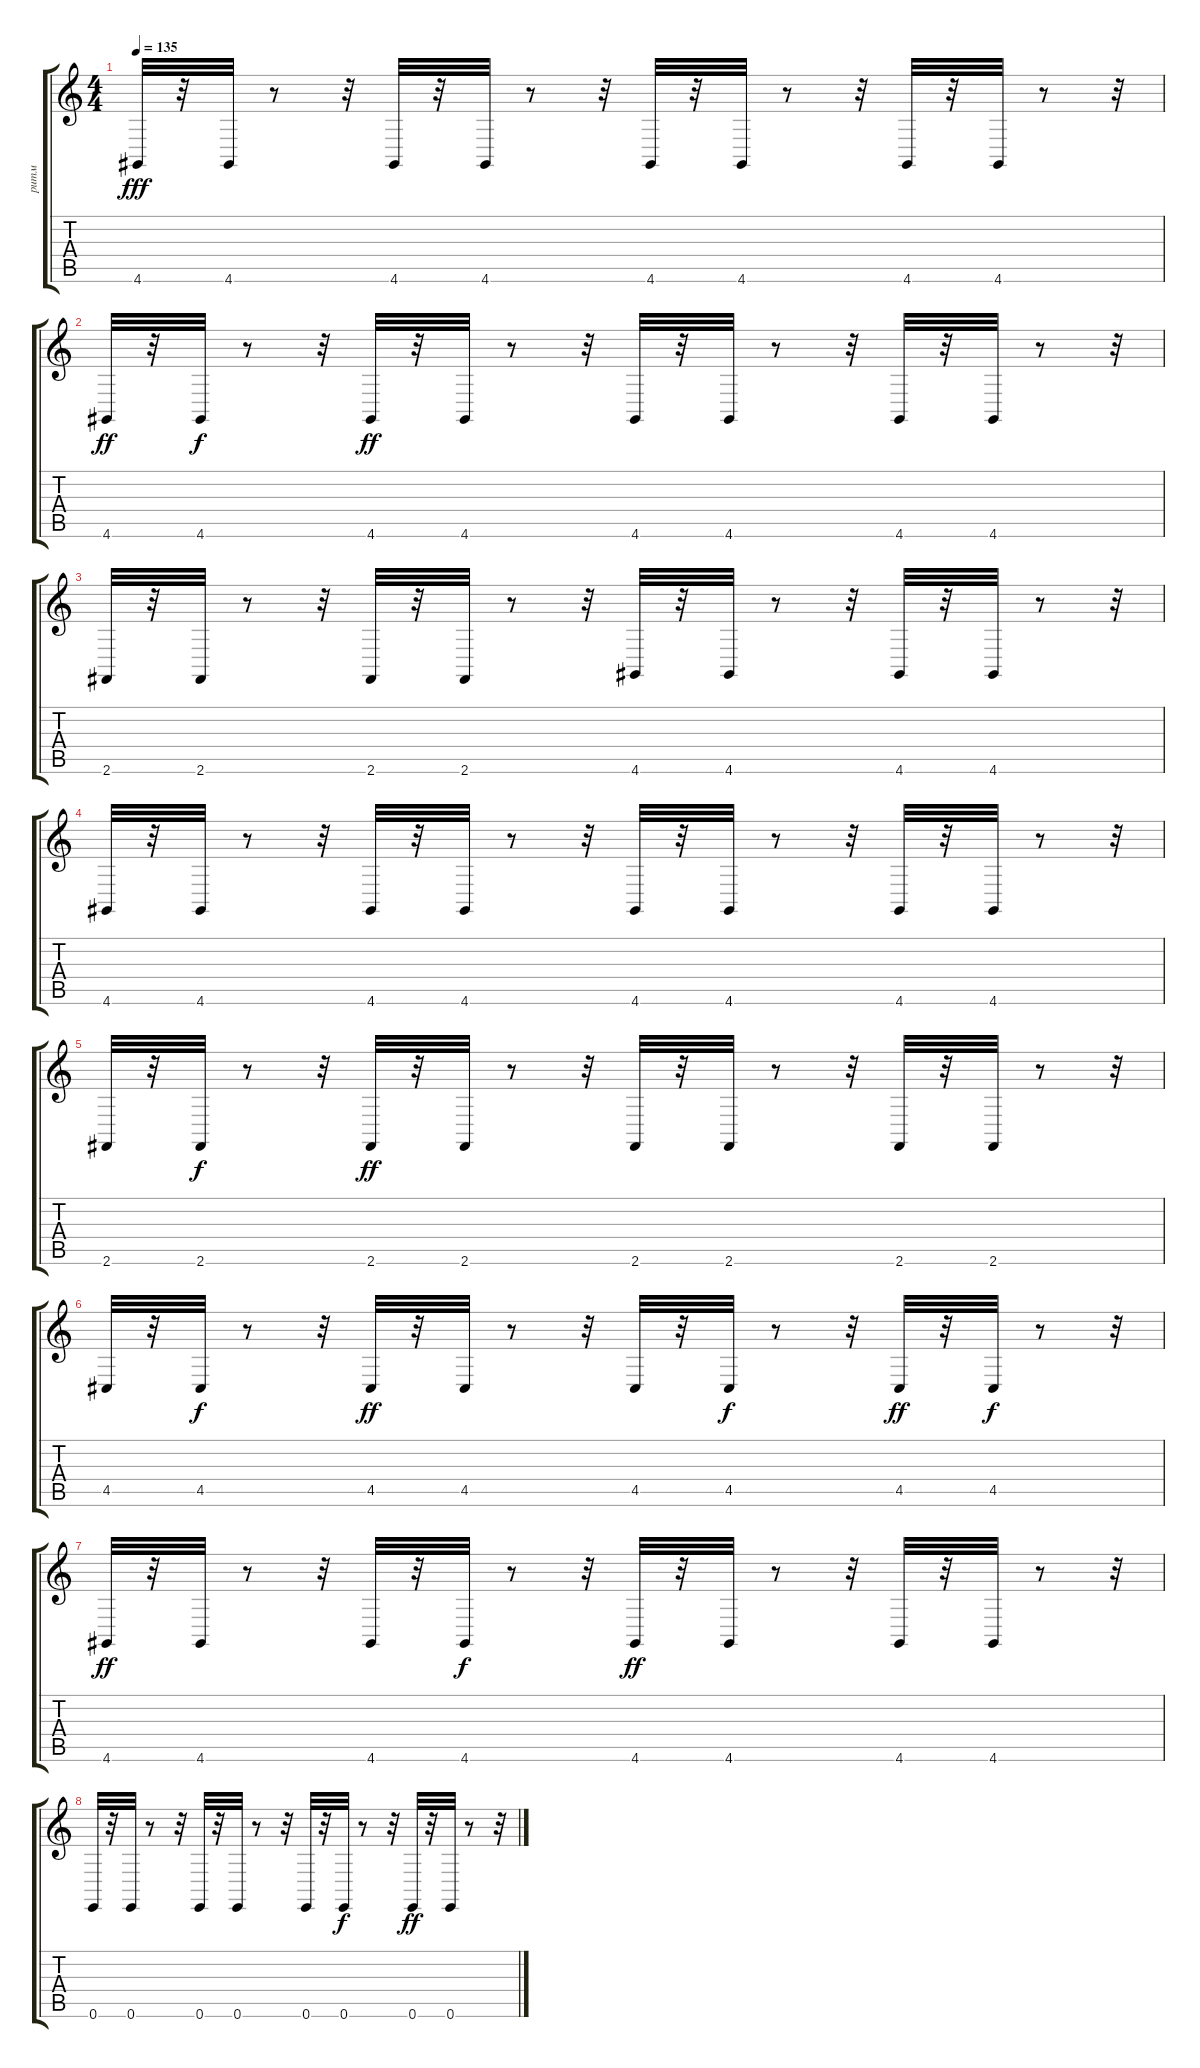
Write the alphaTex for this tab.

\track ("ритм" "ритм") {instrument orchestralharp}
\staff {score tabs}
\tuning (E4 B3 G3 D3 A2 E2) {hide}
\ts (4 4)
\tempo 135
\clef g2
\ks c
4.6.32{dy fff} r.32 4.6.32 r.8 r.32 4.6.32 r.32 4.6.32 r.8 r.32 4.6.32 r.32 4.6.32 r.8 r.32 4.6.32 r.32 4.6.32 r.8 r.32 |
4.6.32{dy ff} r.32 4.6.32{dy f} r.8 r.32 4.6.32{dy ff} r.32 4.6.32 r.8 r.32 4.6.32 r.32 4.6.32 r.8 r.32 4.6.32 r.32 4.6.32 r.8 r.32 |
2.6.32 r.32 2.6.32 r.8 r.32 2.6.32 r.32 2.6.32 r.8 r.32 4.6.32 r.32 4.6.32 r.8 r.32 4.6.32 r.32 4.6.32 r.8 r.32 |
4.6.32 r.32 4.6.32 r.8 r.32 4.6.32 r.32 4.6.32 r.8 r.32 4.6.32 r.32 4.6.32 r.8 r.32 4.6.32 r.32 4.6.32 r.8 r.32 |
2.6.32 r.32 2.6.32{dy f} r.8 r.32 2.6.32{dy ff} r.32 2.6.32 r.8 r.32 2.6.32 r.32 2.6.32 r.8 r.32 2.6.32 r.32 2.6.32 r.8 r.32 |
4.5.32 r.32 4.5.32{dy f} r.8 r.32 4.5.32{dy ff} r.32 4.5.32 r.8 r.32 4.5.32 r.32 4.5.32{dy f} r.8 r.32 4.5.32{dy ff} r.32 4.5.32{dy f} r.8 r.32 |
4.6.32{dy ff} r.32 4.6.32 r.8 r.32 4.6.32 r.32 4.6.32{dy f} r.8 r.32 4.6.32{dy ff} r.32 4.6.32 r.8 r.32 4.6.32 r.32 4.6.32 r.8 r.32 |
0.6.32 r.32 0.6.32 r.8 r.32 0.6.32 r.32 0.6.32 r.8 r.32 0.6.32 r.32 0.6.32{dy f} r.8 r.32 0.6.32{dy ff} r.32 0.6.32 r.8 r.32
